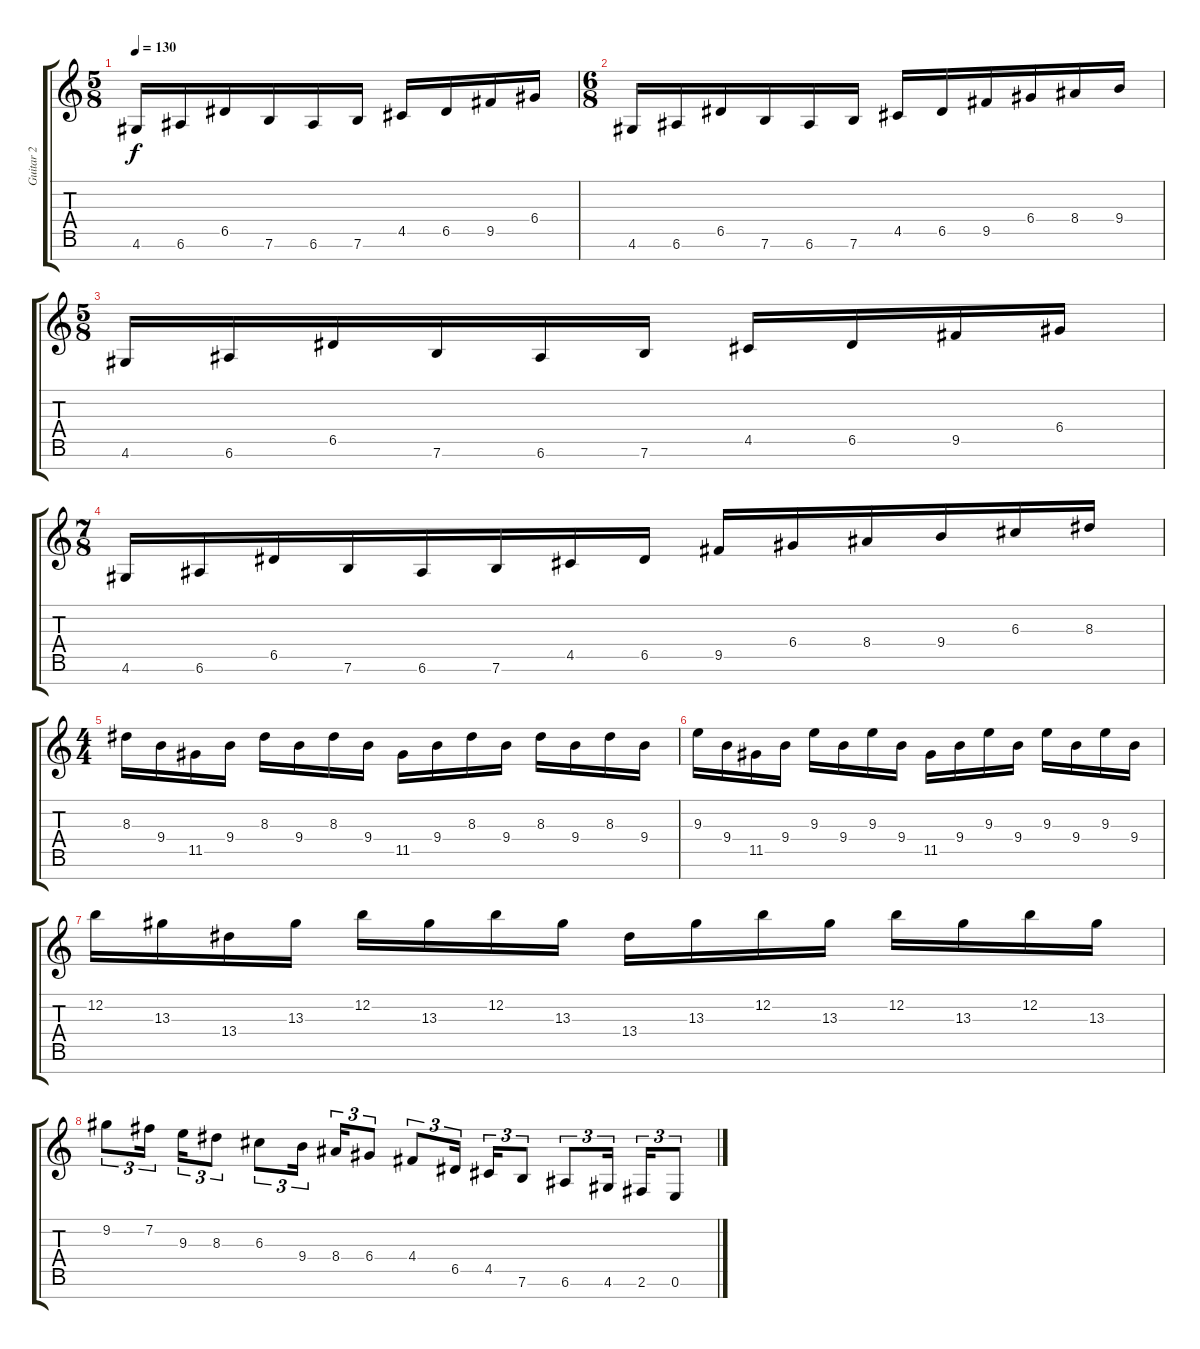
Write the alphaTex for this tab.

\track ("Guitar 2" "Guitar 2") {instrument overdrivenguitar}
\staff {score tabs}
\tuning (E4 B3 G3 D3 A2 E2 B1) {hide}
\ts (5 8)
\tempo 130
\clef g2
\ks c
4.6.16{dy f} 6.6.16 6.5.16 7.6.16 6.6.16 7.6.16 4.5.16 6.5.16 9.5.16 6.4.16 |
\ts (6 8)
4.6.16 6.6.16 6.5.16 7.6.16 6.6.16 7.6.16 4.5.16 6.5.16 9.5.16 6.4.16 8.4.16 9.4.16 |
\ts (5 8)
4.6.16 6.6.16 6.5.16 7.6.16 6.6.16 7.6.16 4.5.16 6.5.16 9.5.16 6.4.16 |
\ts (7 8)
4.6.16 6.6.16 6.5.16 7.6.16 6.6.16 7.6.16 4.5.16 6.5.16 9.5.16 6.4.16 8.4.16 9.4.16 6.3.16 8.3.16 |
\ts (4 4)
8.3.16 9.4.16 11.5.16 9.4.16 8.3.16 9.4.16 8.3.16 9.4.16 11.5.16 9.4.16 8.3.16 9.4.16 8.3.16 9.4.16 8.3.16 9.4.16 |
9.3.16 9.4.16 11.5.16 9.4.16 9.3.16 9.4.16 9.3.16 9.4.16 11.5.16 9.4.16 9.3.16 9.4.16 9.3.16 9.4.16 9.3.16 9.4.16 |
12.2.16 13.3.16 13.4.16 13.3.16 12.2.16 13.3.16 12.2.16 13.3.16 13.4.16 13.3.16 12.2.16 13.3.16 12.2.16 13.3.16 12.2.16 13.3.16 |
9.2.8{tu (3 2)} 7.2.16{tu (3 2)} 9.3.16{tu (3 2)} 8.3.8{tu (3 2)} 6.3.8{tu (3 2)} 9.4.16{tu (3 2)} 8.4.16{tu (3 2)} 6.4.8{tu (3 2)} 4.4.8{tu (3 2)} 6.5.16{tu (3 2)} 4.5.16{tu (3 2)} 7.6.8{tu (3 2)} 6.6.8{tu (3 2)} 4.6.16{tu (3 2)} 2.6.16{tu (3 2)} 0.6.8{tu (3 2)}
